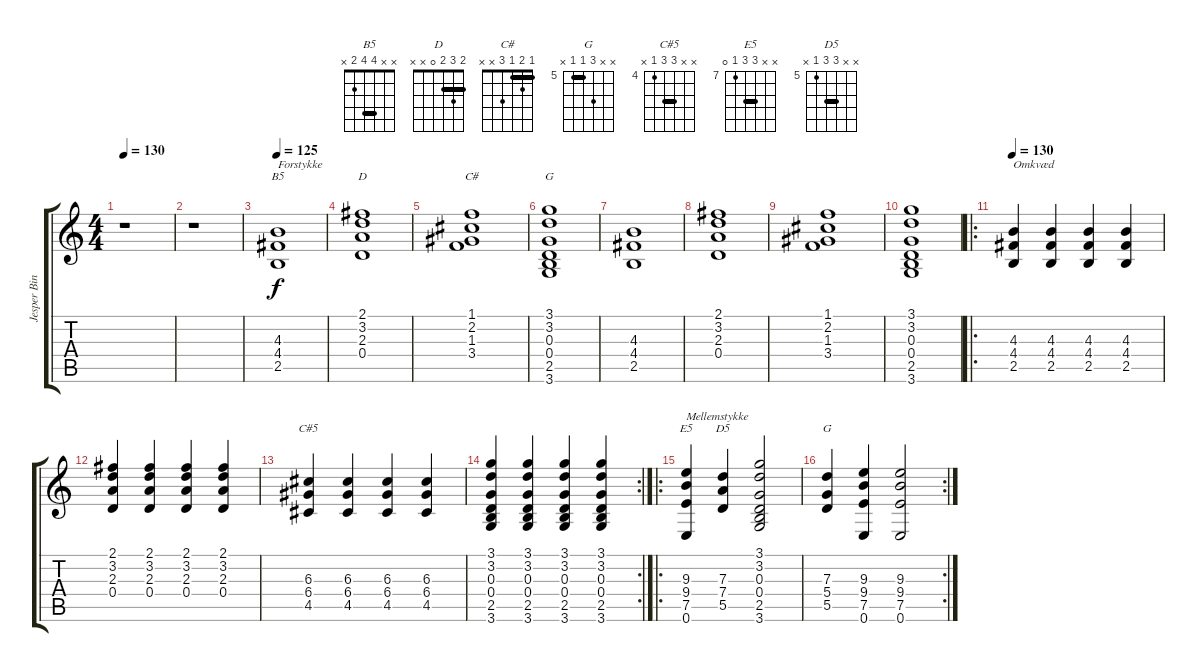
\track ("Jesper Binzer (Rytme guitar)" "Jesper Bin") {instrument overdrivenguitar}
\staff {score tabs}
\tuning (E4 B3 G3 D3 A2 E2) {hide}
\chord ("B5" x x 4 4 2 x) {barre 4}
\chord ("D" 2 3 2 0 x x) {barre 2}
\chord ("C#" 1 2 1 3 x x) {barre 1}
\chord ("G" 3 3 0 0 2 3) {barre 3}
\chord ("C#5" x x 6 6 4 x) {firstfret 4 barre 6}
\chord ("E5" x x 9 9 7 0) {firstfret 7 barre 9}
\chord ("D5" x x 7 7 5 x) {firstfret 5 barre 7}
\chord ("G" x x 7 5 5 x) {firstfret 5 barre 5}
\ts (4 4)
\tempo 130
\clef g2
\ks c
r.1{dy f} |
r.1 |
\tempo 125
(4.3 4.4 2.5).1{ch "B5" txt "Forstykke" volume 16 instrument electricguitarclean} |
(2.1 3.2 2.3 0.4).1{ch "D"} |
(1.1 2.2 1.3 3.4).1{ch "C#"} |
(3.1 3.2 0.3 0.4 2.5 3.6).1{ch "G"} |
(4.3 4.4 2.5).1 |
(2.1 3.2 2.3 0.4).1 |
(1.1 2.2 1.3 3.4).1 |
(3.1 3.2 0.3 0.4 2.5 3.6).1 |
\ro
\tempo 130
(4.3 4.4 2.5).4{txt "Omkvæd" instrument overdrivenguitar} (4.3 4.4 2.5).4 (4.3 4.4 2.5).4 (4.3 4.4 2.5).4 |
(2.1 3.2 2.3 0.4).4 (2.1 3.2 2.3 0.4).4 (2.1 3.2 2.3 0.4).4 (2.1 3.2 2.3 0.4).4 |
(6.3 6.4 4.5).4{ch "C#5"} (6.3 6.4 4.5).4 (6.3 6.4 4.5).4 (6.3 6.4 4.5).4 |
\rc 2
(3.1 3.2 0.3 0.4 2.5 3.6).4 (3.1 3.2 0.3 0.4 2.5 3.6).4 (3.1 3.2 0.3 0.4 2.5 3.6).4 (3.1 3.2 0.3 0.4 2.5 3.6).4 |
\ro
(9.3 9.4 7.5 0.6).4{ch "E5" txt "Mellemstykke"} (7.3 7.4 5.5).4{ch "D5"} (3.1 3.2 0.3 0.4 2.5 3.6).2 |
\rc 2
(7.3 5.4 5.5).4{ch "G"} (9.3 9.4 7.5 0.6).4 (9.3 9.4 7.5 0.6).2
